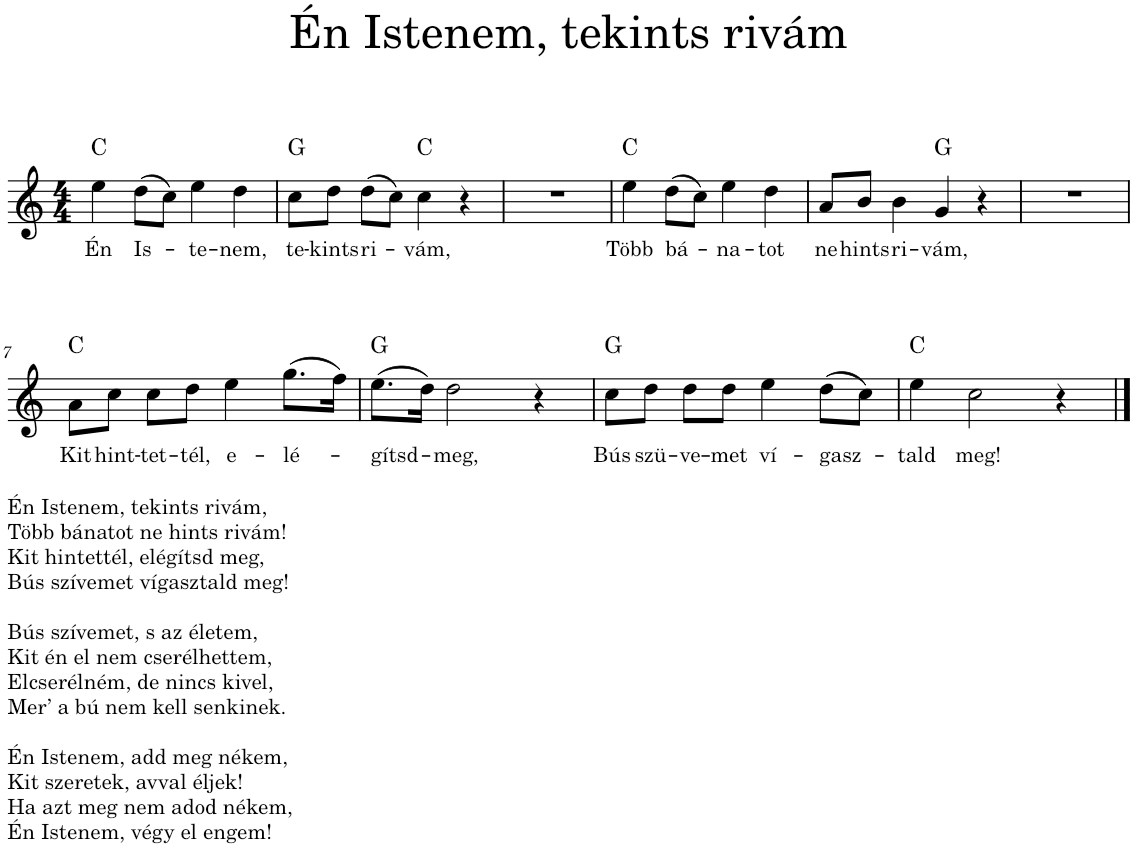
**kern	**text	**harte
*part1	*part1	*part1
*staff1	*staff1	*
*I"Piano	*	*
*I'Pno.	*	*
*clefG2	*	*
*k[]	*	*
*M4/4	*	*
=1	=1	=1
!	!LO:LY:b	!
4ee\	Én	C:maj
!	!LO:LY:b	!
(8dd\L	Is-	.
8cc\J)	.	.
!	!LO:LY:b	!
4ee\	-te-	.
!	!LO:LY:b	!
4dd\	-nem,	.
=2	=2	=2
!	!LO:LY:b	!
8cc\L	te-	G:maj
!	!LO:LY:b	!
8dd\J	-kints	.
!	!LO:LY:b	!
(8dd\L	ri-	.
8cc\J)	.	.
!	!LO:LY:b	!
4cc\	-vám,	C:maj
4r	.	.
=3	=3	=3
1r	.	.
=4	=4	=4
!	!LO:LY:b	!
4ee\	Több	C:maj
!	!LO:LY:b	!
(8dd\L	bá-	.
8cc\J)	.	.
!	!LO:LY:b	!
4ee\	-na-	.
!	!LO:LY:b	!
4dd\	-tot	.
=5	=5	=5
!	!LO:LY:b	!
8a/L	ne	.
!	!LO:LY:b	!
8b/J	hints	.
!	!LO:LY:b	!
4b\	ri-	.
!	!LO:LY:b	!
4g/	-vám,	G:maj
4r	.	.
=6	=6	=6
1r	.	.
!!LO:LB:g=z
=7	=7	=7
!LO:TX:b:t=Én Istenem, tekints rivám,	!	!
!LO:TX:b:t=Több bánatot ne hints rivám!	!	!
!LO:TX:b:t=Kit hintettél, elégítsd meg,	!	!
!LO:TX:b:t=Bús szívemet vígasztald meg!	!	!
!LO:TX:b:t=Bús szívemet, s az életem,	!	!
!LO:TX:b:t=Kit én el nem cserélhettem,	!	!
!LO:TX:b:t=Elcserélném, de nincs kivel,	!	!
!LO:TX:b:t=Mer’ a bú nem kell senkinek.	!	!
!LO:TX:b:t=Én Istenem, add meg nékem,	!	!
!LO:TX:b:t=Kit szeretek, avval éljek!	!	!
!LO:TX:b:t=Ha azt meg nem adod nékem,	!	!
!LO:TX:b:t=Én Istenem, végy el engem!	!	!
!	!LO:LY:b	!
8a\L	Kit	C:maj
!	!LO:LY:b	!
8cc\J	hint-	.
!	!LO:LY:b	!
8cc\L	-tet-	.
!	!LO:LY:b	!
8dd\J	-tél,	.
!	!LO:LY:b	!
4ee\	e-	.
!	!LO:LY:b	!
(8.gg\L	-lé-	.
16ff\Jk)	.	.
=8	=8	=8
!	!LO:LY:b	!
(8.ee\L	-gítsd-	G:maj
16dd\Jk)	.	.
!	!LO:LY:b	!
2dd\	-meg,	.
4r	.	.
=9	=9	=9
!	!LO:LY:b	!
8cc\L	Bús	G:maj
!	!LO:LY:b	!
8dd\J	szü-	.
!	!LO:LY:b	!
8dd\L	-ve-	.
!	!LO:LY:b	!
8dd\J	-met	.
!	!LO:LY:b	!
4ee\	ví-	.
!	!LO:LY:b	!
(8dd\L	-gasz-	.
8cc\J)	.	.
=10	=10	=10
!	!LO:LY:b	!
4ee\	-tald	C:maj
!	!LO:LY:b	!
2cc\	meg!	.
4r	.	.
==	==	==
*-	*-	*-
